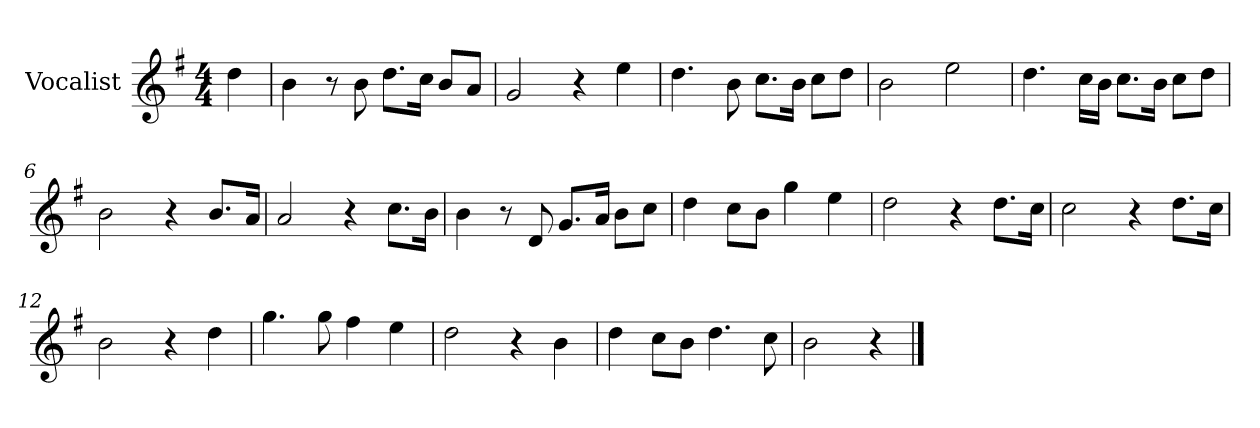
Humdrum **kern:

**kern
*part1
*staff1
*I"Vocalist
*k[f#]
*G:
*M4/4
=
4dd
=1
4b
8r
8b
8.ddL
16ccJk
8bL
8aJ
=2
2g
4r
4ee
=3
4.dd
8b
8.ccL
16bJk
8ccL
8ddJ
=4
2b
2ee
=5
4.dd
16ccLL
16bJJ
8.ccL
16bJk
8ccL
8ddJ
=6
2b
4r
8.bL
16aJk
=7
2a
4r
8.ccL
16bJk
=8
4b
8r
8d
8.gL
16aJk
8bL
8ccJ
=9
4dd
8ccL
8bJ
4gg
4ee
=10
2dd
4r
8.ddL
16ccJk
=11
2cc
4r
8.ddL
16ccJk
=12
2b
4r
4dd
=13
4.gg
8gg
4ff#
4ee
=14
2dd
4r
4b
=15
4dd
8ccL
8bJ
4.dd
8cc
=16
2b
4r
==
*-
